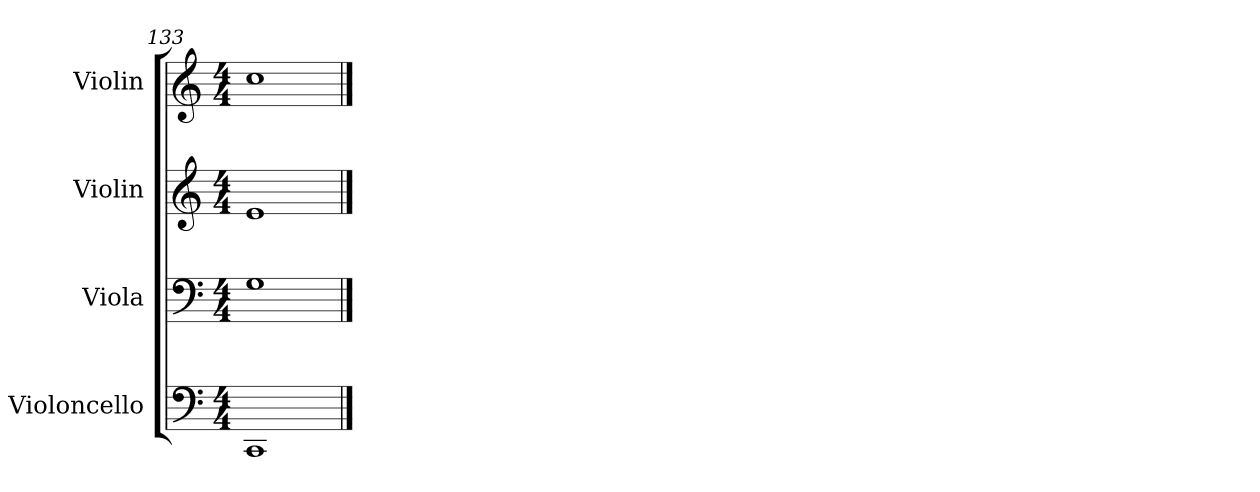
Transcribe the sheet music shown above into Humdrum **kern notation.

**kern	**kern	**kern	**kern
*part4	*part3	*part2	*part1
*staff4	*staff3	*staff2	*staff1
*I"Violoncello	*I"Viola	*I"Violin	*I"Violin
*I'Vc	*I'Vla	*I'Vln	*I'Vln
*clefF4	*clefF4	*clefG2	*clefG2
*k[]	*k[]	*k[]	*k[]
*M4/4	*M4/4	*M4/4	*M4/4
=133	=133	=133	=133
1CC	1G	1e	1cc
==	==	==	==
*-	*-	*-	*-
